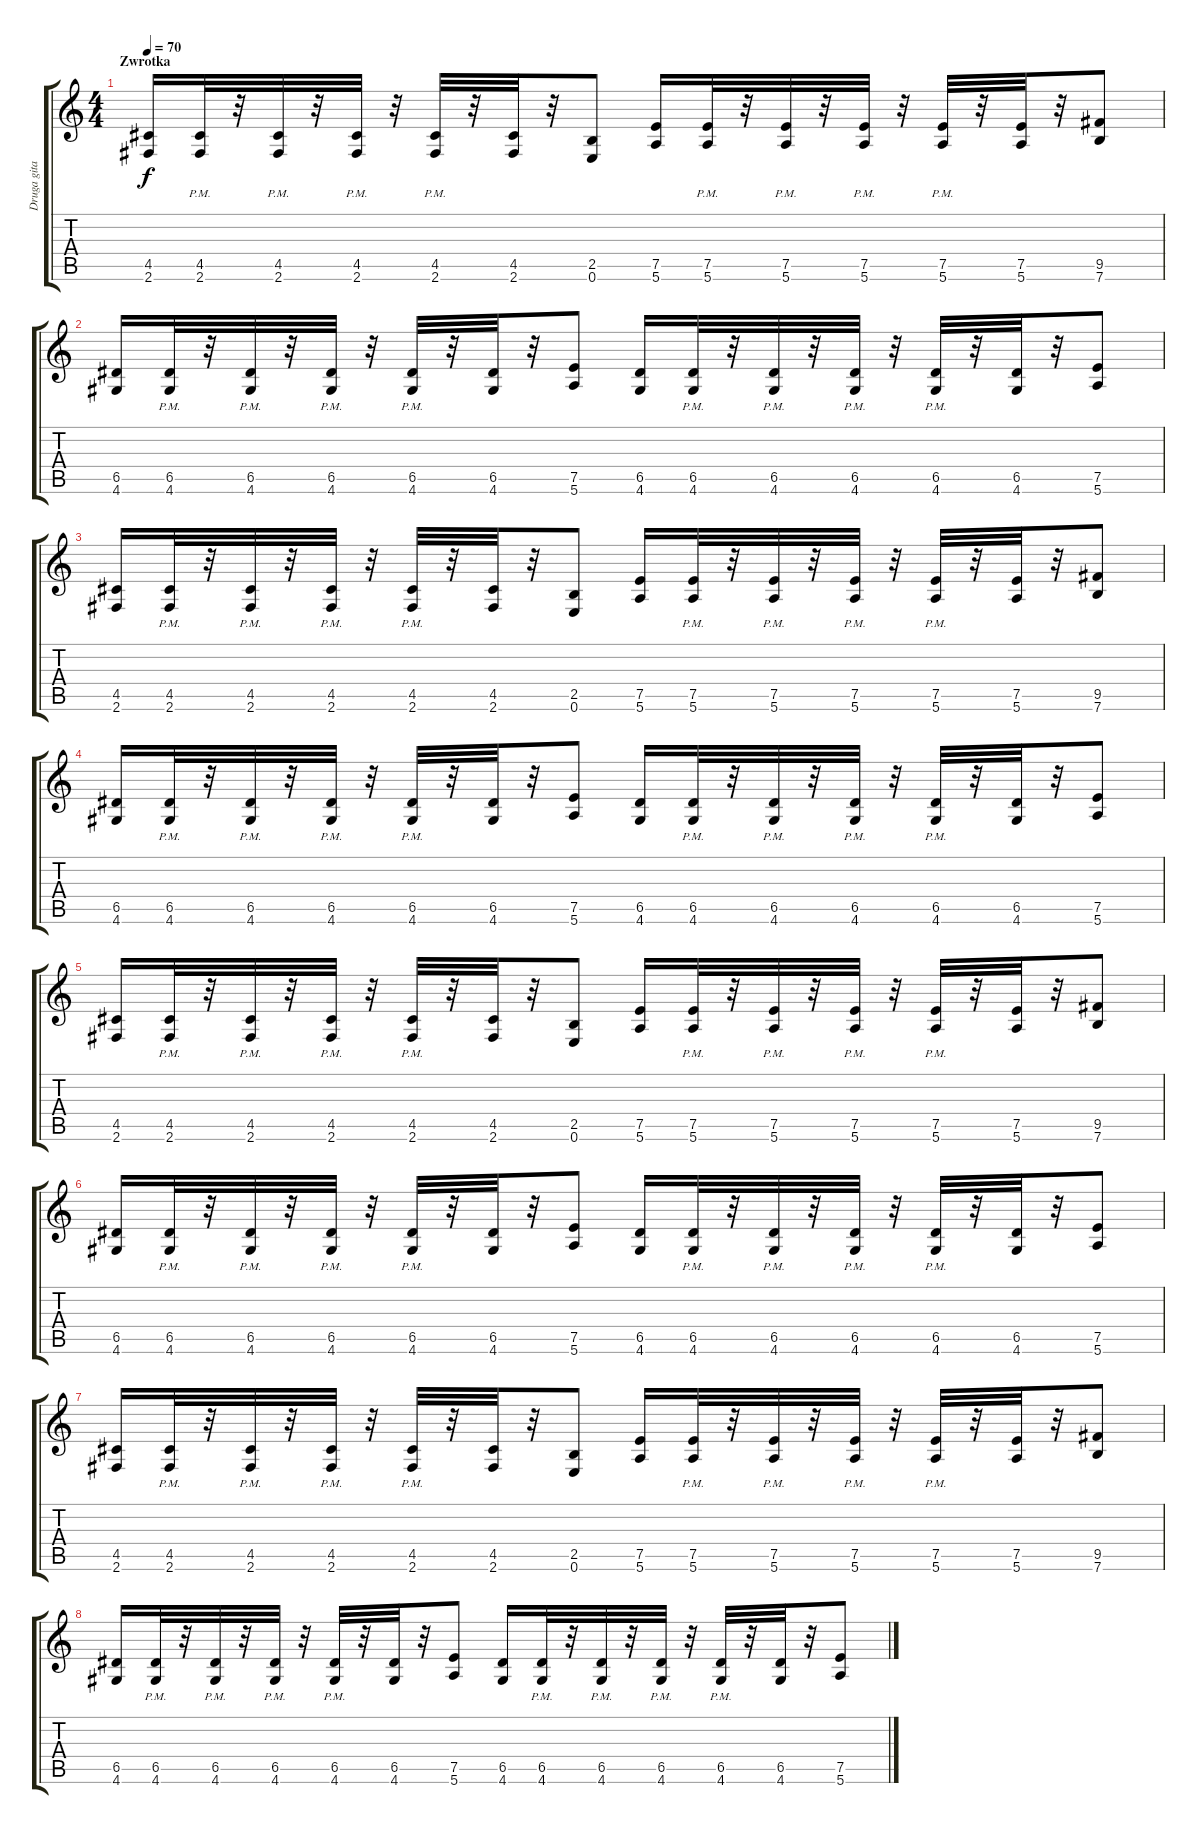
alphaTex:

\track ("Druga gitarka" "Druga gita") {instrument overdrivenguitar}
\staff {score tabs}
\tuning (E4 B3 G3 D3 A2 E2) {hide}
\ts (4 4)
\section ("" "Zwrotka")
\tempo 70
\clef g2
\ks c
(4.5 2.6).16{dy f} (4.5{pm} 2.6{pm}).32 r.32 (4.5{pm} 2.6{pm}).32 r.32 (4.5{pm} 2.6{pm}).32 r.32 (4.5{pm} 2.6{pm}).32 r.32 (4.5 2.6).32 r.32 (2.5 0.6).8 (7.5 5.6).16 (7.5{pm} 5.6{pm}).32 r.32 (7.5{pm} 5.6{pm}).32 r.32 (7.5{pm} 5.6{pm}).32 r.32 (7.5{pm} 5.6{pm}).32 r.32 (7.5 5.6).32 r.32 (9.5 7.6).8 |
(6.5 4.6).16 (6.5{pm} 4.6{pm}).32 r.32 (6.5{pm} 4.6{pm}).32 r.32 (6.5{pm} 4.6{pm}).32 r.32 (6.5{pm} 4.6{pm}).32 r.32 (6.5 4.6).32 r.32 (7.5 5.6).8 (6.5 4.6).16 (6.5{pm} 4.6{pm}).32 r.32 (6.5{pm} 4.6{pm}).32 r.32 (6.5{pm} 4.6{pm}).32 r.32 (6.5{pm} 4.6{pm}).32 r.32 (6.5 4.6).32 r.32 (7.5 5.6).8 |
(4.5 2.6).16 (4.5{pm} 2.6{pm}).32 r.32 (4.5{pm} 2.6{pm}).32 r.32 (4.5{pm} 2.6{pm}).32 r.32 (4.5{pm} 2.6{pm}).32 r.32 (4.5 2.6).32 r.32 (2.5 0.6).8 (7.5 5.6).16 (7.5{pm} 5.6{pm}).32 r.32 (7.5{pm} 5.6{pm}).32 r.32 (7.5{pm} 5.6{pm}).32 r.32 (7.5{pm} 5.6{pm}).32 r.32 (7.5 5.6).32 r.32 (9.5 7.6).8 |
(6.5 4.6).16 (6.5{pm} 4.6{pm}).32 r.32 (6.5{pm} 4.6{pm}).32 r.32 (6.5{pm} 4.6{pm}).32 r.32 (6.5{pm} 4.6{pm}).32 r.32 (6.5 4.6).32 r.32 (7.5 5.6).8 (6.5 4.6).16 (6.5{pm} 4.6{pm}).32 r.32 (6.5{pm} 4.6{pm}).32 r.32 (6.5{pm} 4.6{pm}).32 r.32 (6.5{pm} 4.6{pm}).32 r.32 (6.5 4.6).32 r.32 (7.5 5.6).8 |
(4.5 2.6).16 (4.5{pm} 2.6{pm}).32 r.32 (4.5{pm} 2.6{pm}).32 r.32 (4.5{pm} 2.6{pm}).32 r.32 (4.5{pm} 2.6{pm}).32 r.32 (4.5 2.6).32 r.32 (2.5 0.6).8 (7.5 5.6).16 (7.5{pm} 5.6{pm}).32 r.32 (7.5{pm} 5.6{pm}).32 r.32 (7.5{pm} 5.6{pm}).32 r.32 (7.5{pm} 5.6{pm}).32 r.32 (7.5 5.6).32 r.32 (9.5 7.6).8 |
(6.5 4.6).16 (6.5{pm} 4.6{pm}).32 r.32 (6.5{pm} 4.6{pm}).32 r.32 (6.5{pm} 4.6{pm}).32 r.32 (6.5{pm} 4.6{pm}).32 r.32 (6.5 4.6).32 r.32 (7.5 5.6).8 (6.5 4.6).16 (6.5{pm} 4.6{pm}).32 r.32 (6.5{pm} 4.6{pm}).32 r.32 (6.5{pm} 4.6{pm}).32 r.32 (6.5{pm} 4.6{pm}).32 r.32 (6.5 4.6).32 r.32 (7.5 5.6).8 |
(4.5 2.6).16 (4.5{pm} 2.6{pm}).32 r.32 (4.5{pm} 2.6{pm}).32 r.32 (4.5{pm} 2.6{pm}).32 r.32 (4.5{pm} 2.6{pm}).32 r.32 (4.5 2.6).32 r.32 (2.5 0.6).8 (7.5 5.6).16 (7.5{pm} 5.6{pm}).32 r.32 (7.5{pm} 5.6{pm}).32 r.32 (7.5{pm} 5.6{pm}).32 r.32 (7.5{pm} 5.6{pm}).32 r.32 (7.5 5.6).32 r.32 (9.5 7.6).8 |
(6.5 4.6).16 (6.5{pm} 4.6{pm}).32 r.32 (6.5{pm} 4.6{pm}).32 r.32 (6.5{pm} 4.6{pm}).32 r.32 (6.5{pm} 4.6{pm}).32 r.32 (6.5 4.6).32 r.32 (7.5 5.6).8 (6.5 4.6).16 (6.5{pm} 4.6{pm}).32 r.32 (6.5{pm} 4.6{pm}).32 r.32 (6.5{pm} 4.6{pm}).32 r.32 (6.5{pm} 4.6{pm}).32 r.32 (6.5 4.6).32 r.32 (7.5 5.6).8
